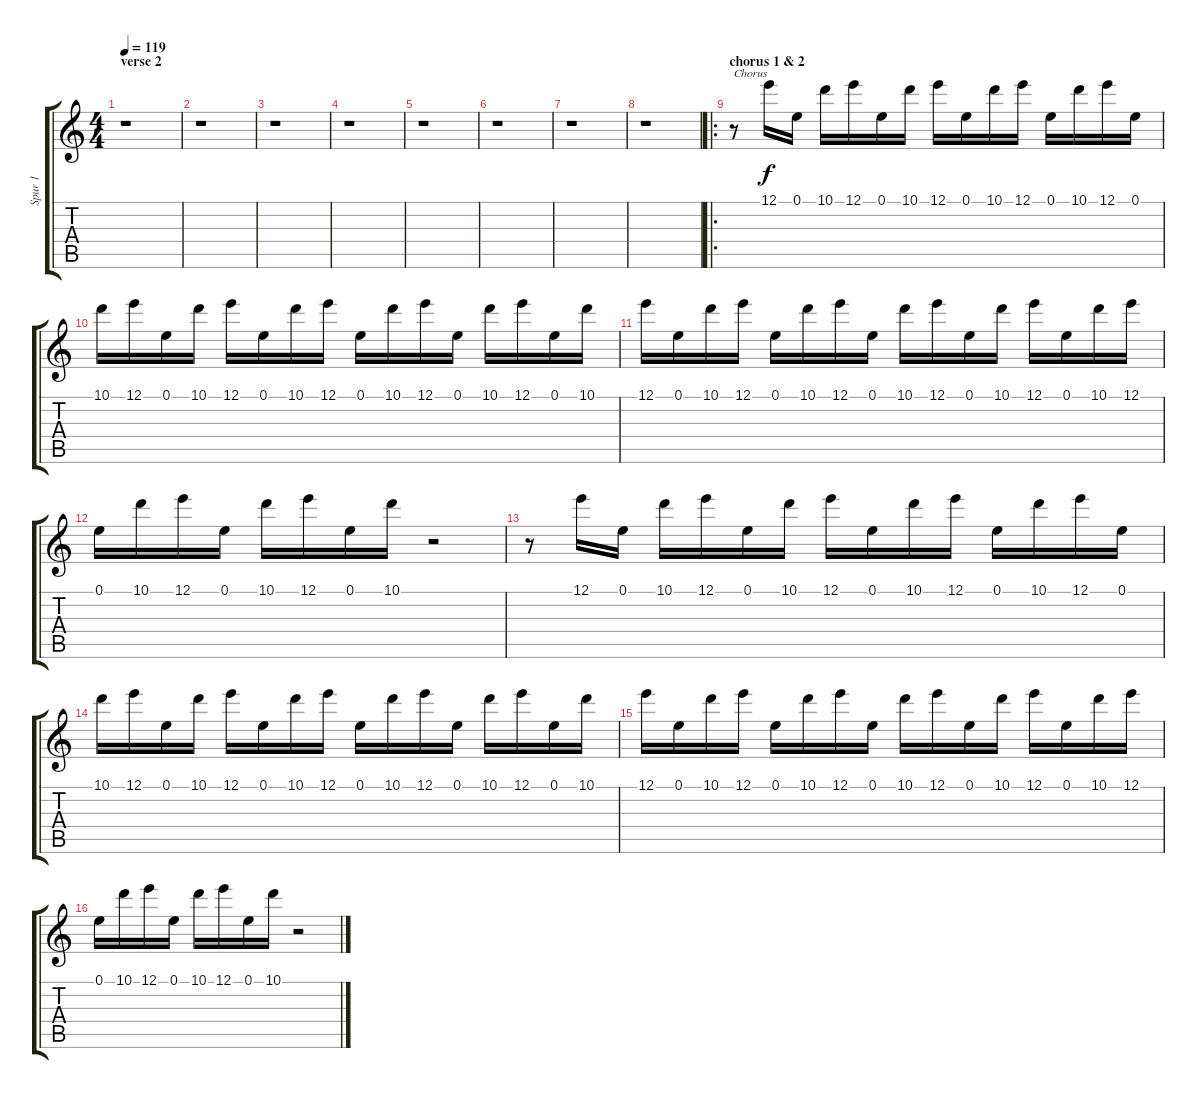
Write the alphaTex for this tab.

\track ("Spur 1" "Spur 1") {instrument distortionguitar}
\staff {score tabs}
\tuning (E4 B3 G3 D3 A2 E2) {hide}
\ts (4 4)
\section ("" "verse 2")
\tempo 119
\clef g2
\ks c
r.1{dy f} |
r.1 |
r.1 |
r.1 |
r.1 |
r.1 |
r.1 |
r.1 |
\ro
\section ("" "chorus 1 & 2")
r.8{txt "Chorus"} 12.1.16 0.1.16 10.1.16 12.1.16 0.1.16 10.1.16 12.1.16 0.1.16 10.1.16 12.1.16 0.1.16 10.1.16 12.1.16 0.1.16 |
10.1.16 12.1.16 0.1.16 10.1.16 12.1.16 0.1.16 10.1.16 12.1.16 0.1.16 10.1.16 12.1.16 0.1.16 10.1.16 12.1.16 0.1.16 10.1.16 |
12.1.16 0.1.16 10.1.16 12.1.16 0.1.16 10.1.16 12.1.16 0.1.16 10.1.16 12.1.16 0.1.16 10.1.16 12.1.16 0.1.16 10.1.16 12.1.16 |
0.1.16 10.1.16 12.1.16 0.1.16 10.1.16 12.1.16 0.1.16 10.1.16 r.2 |
r.8 12.1.16 0.1.16 10.1.16 12.1.16 0.1.16 10.1.16 12.1.16 0.1.16 10.1.16 12.1.16 0.1.16 10.1.16 12.1.16 0.1.16 |
10.1.16 12.1.16 0.1.16 10.1.16 12.1.16 0.1.16 10.1.16 12.1.16 0.1.16 10.1.16 12.1.16 0.1.16 10.1.16 12.1.16 0.1.16 10.1.16 |
12.1.16 0.1.16 10.1.16 12.1.16 0.1.16 10.1.16 12.1.16 0.1.16 10.1.16 12.1.16 0.1.16 10.1.16 12.1.16 0.1.16 10.1.16 12.1.16 |
0.1.16 10.1.16 12.1.16 0.1.16 10.1.16 12.1.16 0.1.16 10.1.16 r.2
